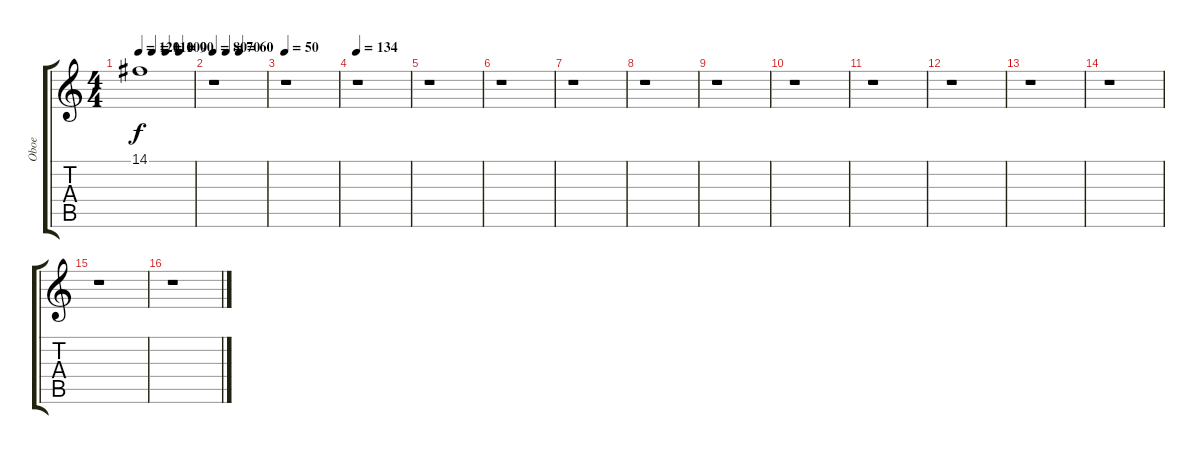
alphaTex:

\track ("Oboe" "Oboe") {instrument oboe}
\staff {score tabs}
\tuning (E4 B3 G3 D3 A2 E2) {hide}
\ts (4 4)
\tempo 120
\tempo (110 0.25)
\tempo (100 0.5)
\tempo (90 0.75)
\clef g2
\ks c
14.1{t}.1{dy f} |
\tempo 80
\tempo (70 0.25)
\tempo (60 0.5)
r.1 |
\tempo 50
r.1 |
\tempo 134
r.1 |
r.1 |
r.1 |
r.1 |
r.1 |
r.1 |
r.1 |
r.1 |
r.1 |
r.1 |
r.1 |
r.1 |
r.1
